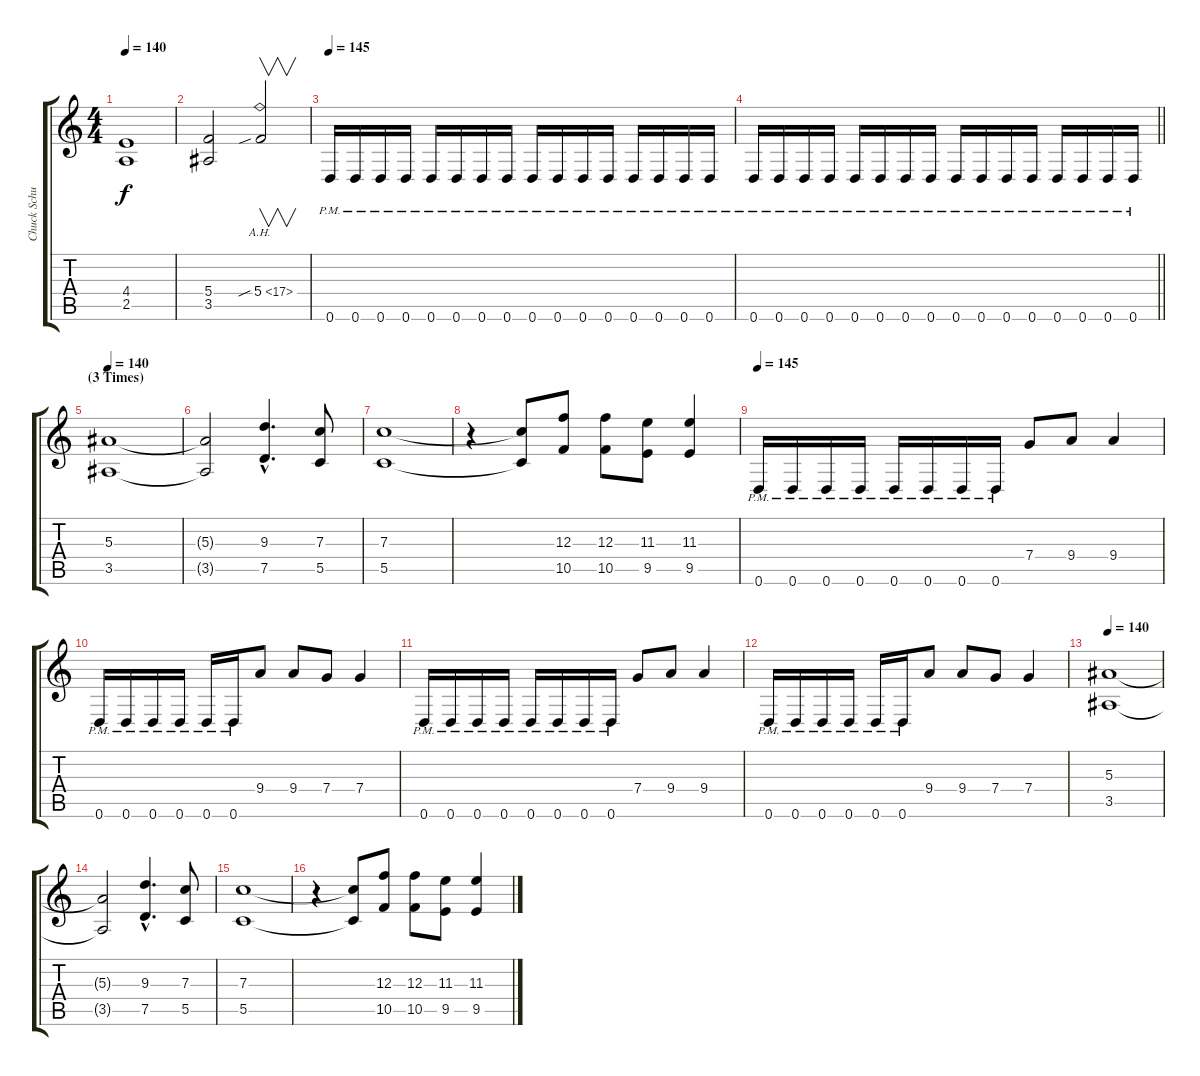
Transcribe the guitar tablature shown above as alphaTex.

\track ("Chuck Schuldiner Rhytmn" "Chuck Schu") {instrument distortionguitar}
\staff {score tabs}
\tuning (D4 A3 F3 C3 G2 D2) {hide}
\ts (4 4)
\tempo 140
\clef g2
\ks c
(4.4 2.5).1{dy f} |
(5.4 3.5).2 5.4{ah 12 sib}.2{v} |
\tempo 145
0.6{pm}.16 0.6{pm}.16 0.6{pm}.16 0.6{pm}.16 0.6{pm}.16 0.6{pm}.16 0.6{pm}.16 0.6{pm}.16 0.6{pm}.16 0.6{pm}.16 0.6{pm}.16 0.6{pm}.16 0.6{pm}.16 0.6{pm}.16 0.6{pm}.16 0.6{pm}.16 |
\barLineRight lightlight
0.6{pm}.16 0.6{pm}.16 0.6{pm}.16 0.6{pm}.16 0.6{pm}.16 0.6{pm}.16 0.6{pm}.16 0.6{pm}.16 0.6{pm}.16 0.6{pm}.16 0.6{pm}.16 0.6{pm}.16 0.6{pm}.16 0.6{pm}.16 0.6{pm}.16 0.6{pm}.16 |
\section ("" "(3 Times)")
\tempo 140
(5.3 3.5).1 |
(5.3{t} 3.5{t}).2 (9.3{hac} 7.5{hac}).4{d} (7.3 5.5).8 |
(7.3 5.5).1 |
r.4 (7.3{t} 5.5{t}).8 (12.3 10.5).8 (12.3 10.5).8 (11.3 9.5).8 (11.3 9.5).4 |
\tempo 145
0.6{pm}.16 0.6{pm}.16 0.6{pm}.16 0.6{pm}.16 0.6{pm}.16 0.6{pm}.16 0.6{pm}.16 0.6{pm}.16 7.4.8 9.4.8 9.4.4 |
0.6{pm}.16 0.6{pm}.16 0.6{pm}.16 0.6{pm}.16 0.6{pm}.16 0.6{pm}.16 9.4.8 9.4.8 7.4.8 7.4.4 |
0.6{pm}.16 0.6{pm}.16 0.6{pm}.16 0.6{pm}.16 0.6{pm}.16 0.6{pm}.16 0.6{pm}.16 0.6{pm}.16 7.4.8 9.4.8 9.4.4 |
0.6{pm}.16 0.6{pm}.16 0.6{pm}.16 0.6{pm}.16 0.6{pm}.16 0.6{pm}.16 9.4.8 9.4.8 7.4.8 7.4.4 |
\tempo 140
(5.3 3.5).1 |
(5.3{t} 3.5{t}).2 (9.3{hac} 7.5{hac}).4{d} (7.3 5.5).8 |
(7.3 5.5).1 |
r.4 (7.3{t} 5.5{t}).8 (12.3 10.5).8 (12.3 10.5).8 (11.3 9.5).8 (11.3 9.5).4
